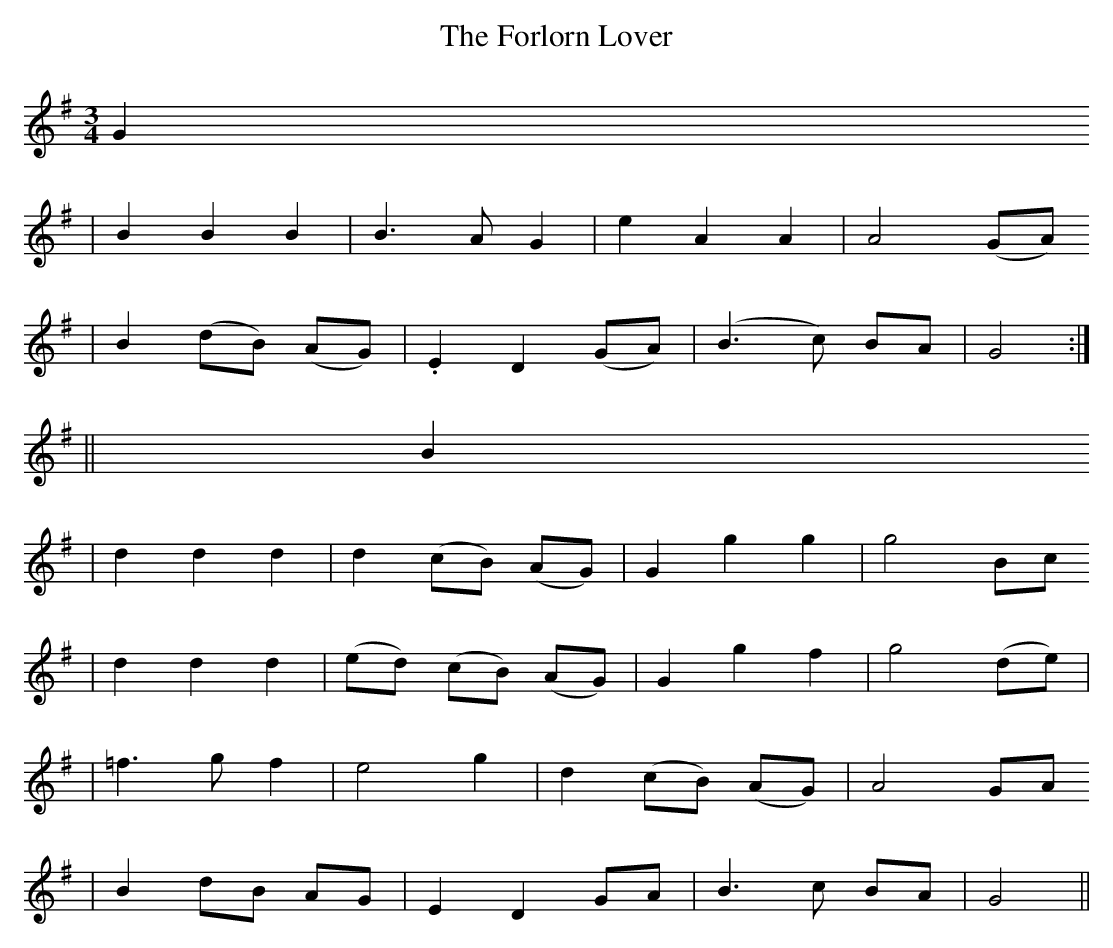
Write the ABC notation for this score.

X:1
T: The Forlorn Lover
M: 3/4
L: 1/8
K: G
G2
| B2 B2 B2 | B3 A G2 | e2 A2 A2 | A4 (GA)
| B2 (dB) (AG) | .E2 D2 (GA) | (B3 c) BA | G4 :|
|| B2
| d2 d2 d2 | d2 (cB) (AG) | ">"G2 g2 g2 | g4 Bc
| d2 d2 d2 | (ed) (cB) (AG) | ">"G2 g2 f2 | g4 (de) |
| =f3 g f2 | e4 g2 | d2 (cB) (AG) | A4 GA
| B2 dB AG | E2 D2 GA | B3 c BA | G4 ||
